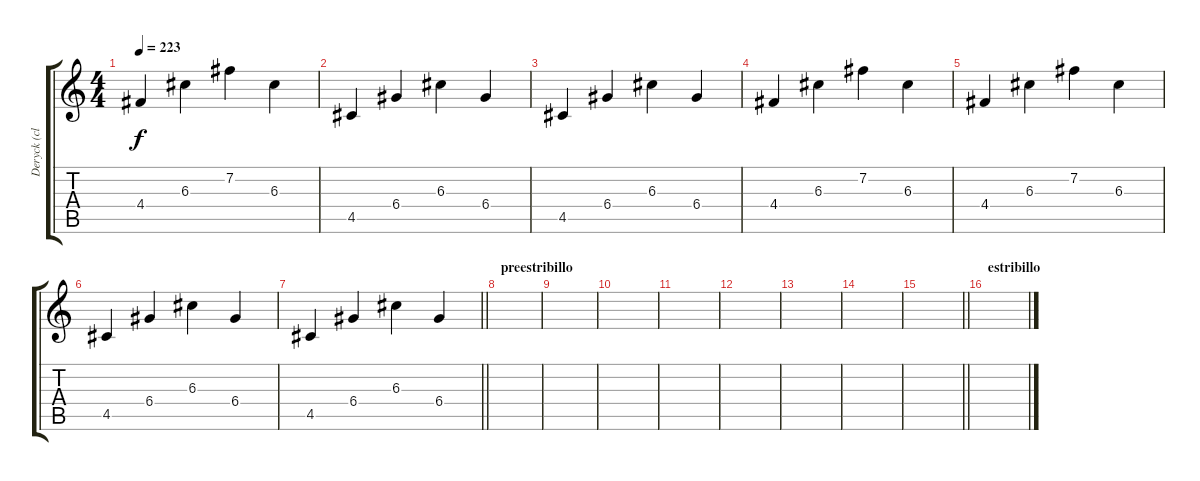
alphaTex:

\track ("Deryck (clean guitar)" "Deryck (cl") {instrument electricguitarclean}
\staff {score tabs}
\tuning (E4 B3 G3 D3 A2 E2) {hide}
\ts (4 4)
\tempo 223
\clef g2
\ks c
4.4.4{dy f} 6.3.4 7.2.4 6.3.4 |
4.5.4 6.4.4 6.3.4 6.4.4 |
4.5.4 6.4.4 6.3.4 6.4.4 |
4.4.4 6.3.4 7.2.4 6.3.4 |
4.4.4 6.3.4 7.2.4 6.3.4 |
4.5.4 6.4.4 6.3.4 6.4.4 |
\barLineRight lightlight
4.5.4 6.4.4 6.3.4 6.4.4 |
\section ("" "preestribillo")
|
|
|
|
|
|
|
\barLineRight lightlight
|
\section ("" "estribillo")
